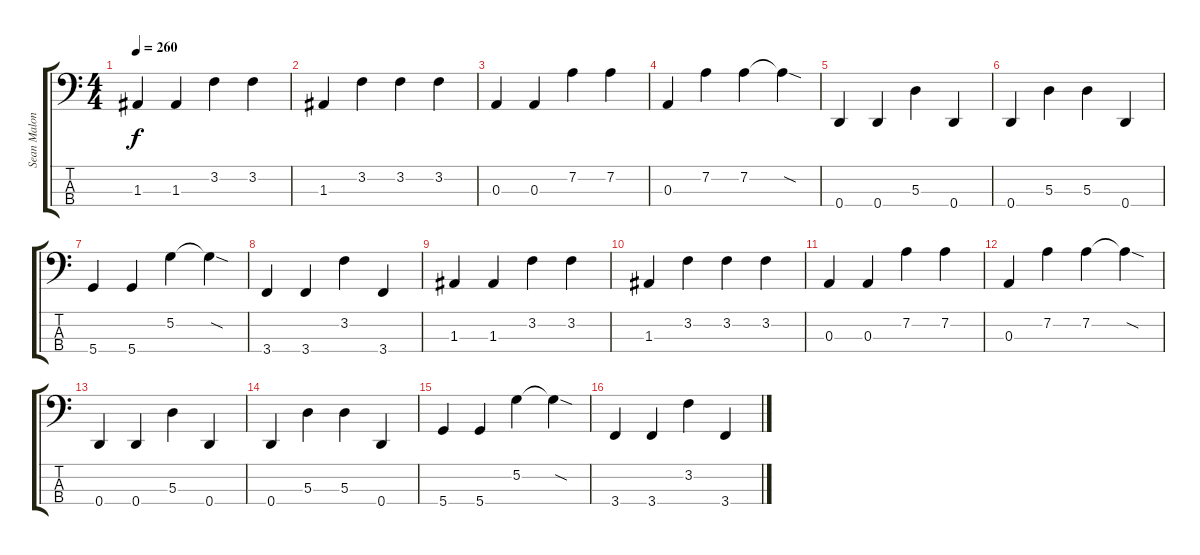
\track ("Sean Malone" "Sean Malon") {instrument fretlessbass}
\staff {score tabs}
\tuning (G2 D2 A1 D1) {hide}
\ts (4 4)
\tempo 260
\clef f4
\ks c
1.3.4{dy f} 1.3.4 3.2.4 3.2.4 |
1.3.4 3.2.4 3.2.4 3.2.4 |
0.3.4 0.3.4 7.2.4 7.2.4 |
0.3.4 7.2.4 7.2.4 7.2{sod t}.4 |
0.4.4 0.4.4 5.3.4 0.4.4 |
0.4.4 5.3.4 5.3.4 0.4.4 |
5.4.4 5.4.4 5.2.4 5.2{sod t}.4 |
3.4.4 3.4.4 3.2.4 3.4.4 |
1.3.4 1.3.4 3.2.4 3.2.4 |
1.3.4 3.2.4 3.2.4 3.2.4 |
0.3.4 0.3.4 7.2.4 7.2.4 |
0.3.4 7.2.4 7.2.4 7.2{sod t}.4 |
0.4.4 0.4.4 5.3.4 0.4.4 |
0.4.4 5.3.4 5.3.4 0.4.4 |
5.4.4 5.4.4 5.2.4 5.2{sod t}.4 |
3.4.4 3.4.4 3.2.4 3.4.4
